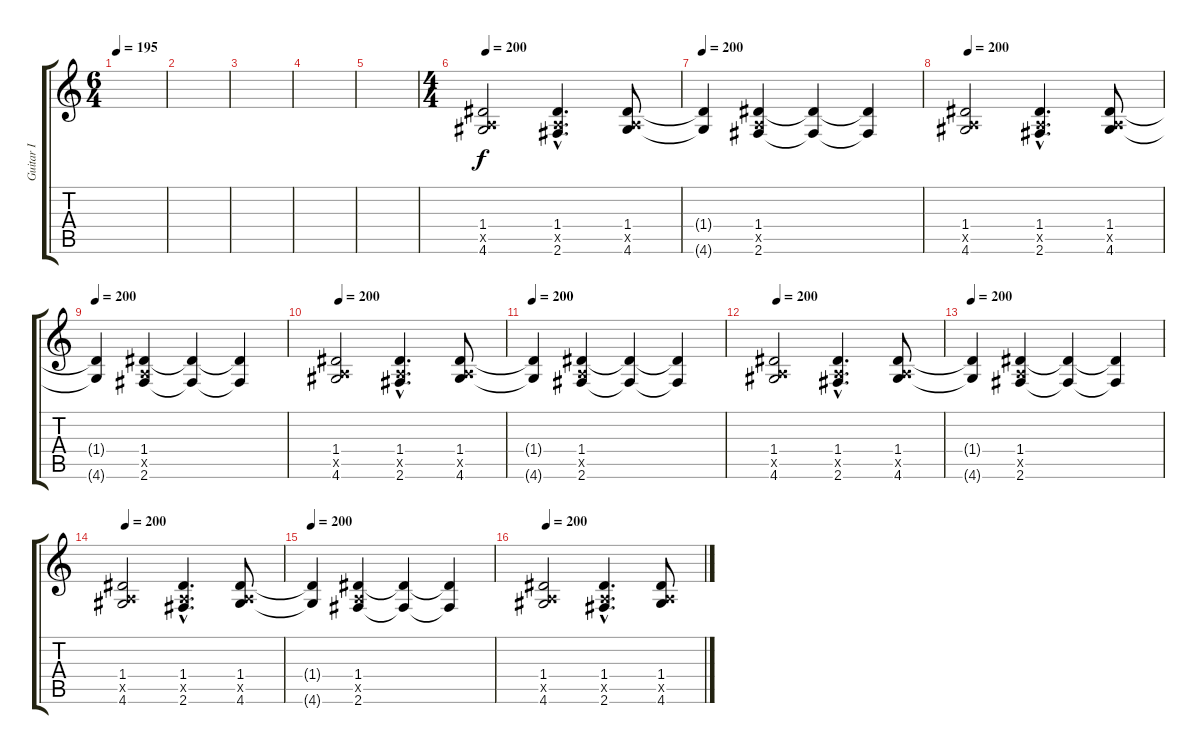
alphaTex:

\track ("Guitar I" "Guitar I") {instrument distortionguitar}
\staff {score tabs}
\tuning (E4 B3 G3 D3 A2 E2) {hide}
\ts (6 4)
\tempo 195
\clef g2
\ks c
|
|
|
|
|
\ts (4 4)
\tempo 200
(1.4 0.5{x} 4.6).2 (1.4{hac} 0.5{hac x} 2.6{hac}).4{d} (1.4 0.5{x} 4.6).8 |
\tempo 200
(1.4{t} 4.6{t}).4 (1.4 0.5{x} 2.6).4 (1.4{t} 2.6{t}).4 (1.4{t} 2.6{t}).4 |
\tempo 200
(1.4 0.5{x} 4.6).2 (1.4{hac} 0.5{hac x} 2.6{hac}).4{d} (1.4 0.5{x} 4.6).8 |
\tempo 200
(1.4{t} 4.6{t}).4 (1.4 0.5{x} 2.6).4 (1.4{t} 2.6{t}).4 (1.4{t} 2.6{t}).4 |
\tempo 200
(1.4 0.5{x} 4.6).2 (1.4{hac} 0.5{hac x} 2.6{hac}).4{d} (1.4 0.5{x} 4.6).8 |
\tempo 200
(1.4{t} 4.6{t}).4 (1.4 0.5{x} 2.6).4 (1.4{t} 2.6{t}).4 (1.4{t} 2.6{t}).4 |
\tempo 200
(1.4 0.5{x} 4.6).2 (1.4{hac} 0.5{hac x} 2.6{hac}).4{d} (1.4 0.5{x} 4.6).8 |
\tempo 200
(1.4{t} 4.6{t}).4 (1.4 0.5{x} 2.6).4 (1.4{t} 2.6{t}).4 (1.4{t} 2.6{t}).4 |
\tempo 200
(1.4 0.5{x} 4.6).2 (1.4{hac} 0.5{hac x} 2.6{hac}).4{d} (1.4 0.5{x} 4.6).8 |
\tempo 200
(1.4{t} 4.6{t}).4 (1.4 0.5{x} 2.6).4 (1.4{t} 2.6{t}).4 (1.4{t} 2.6{t}).4 |
\tempo 200
(1.4 0.5{x} 4.6).2 (1.4{hac} 0.5{hac x} 2.6{hac}).4{d} (1.4 0.5{x} 4.6).8
